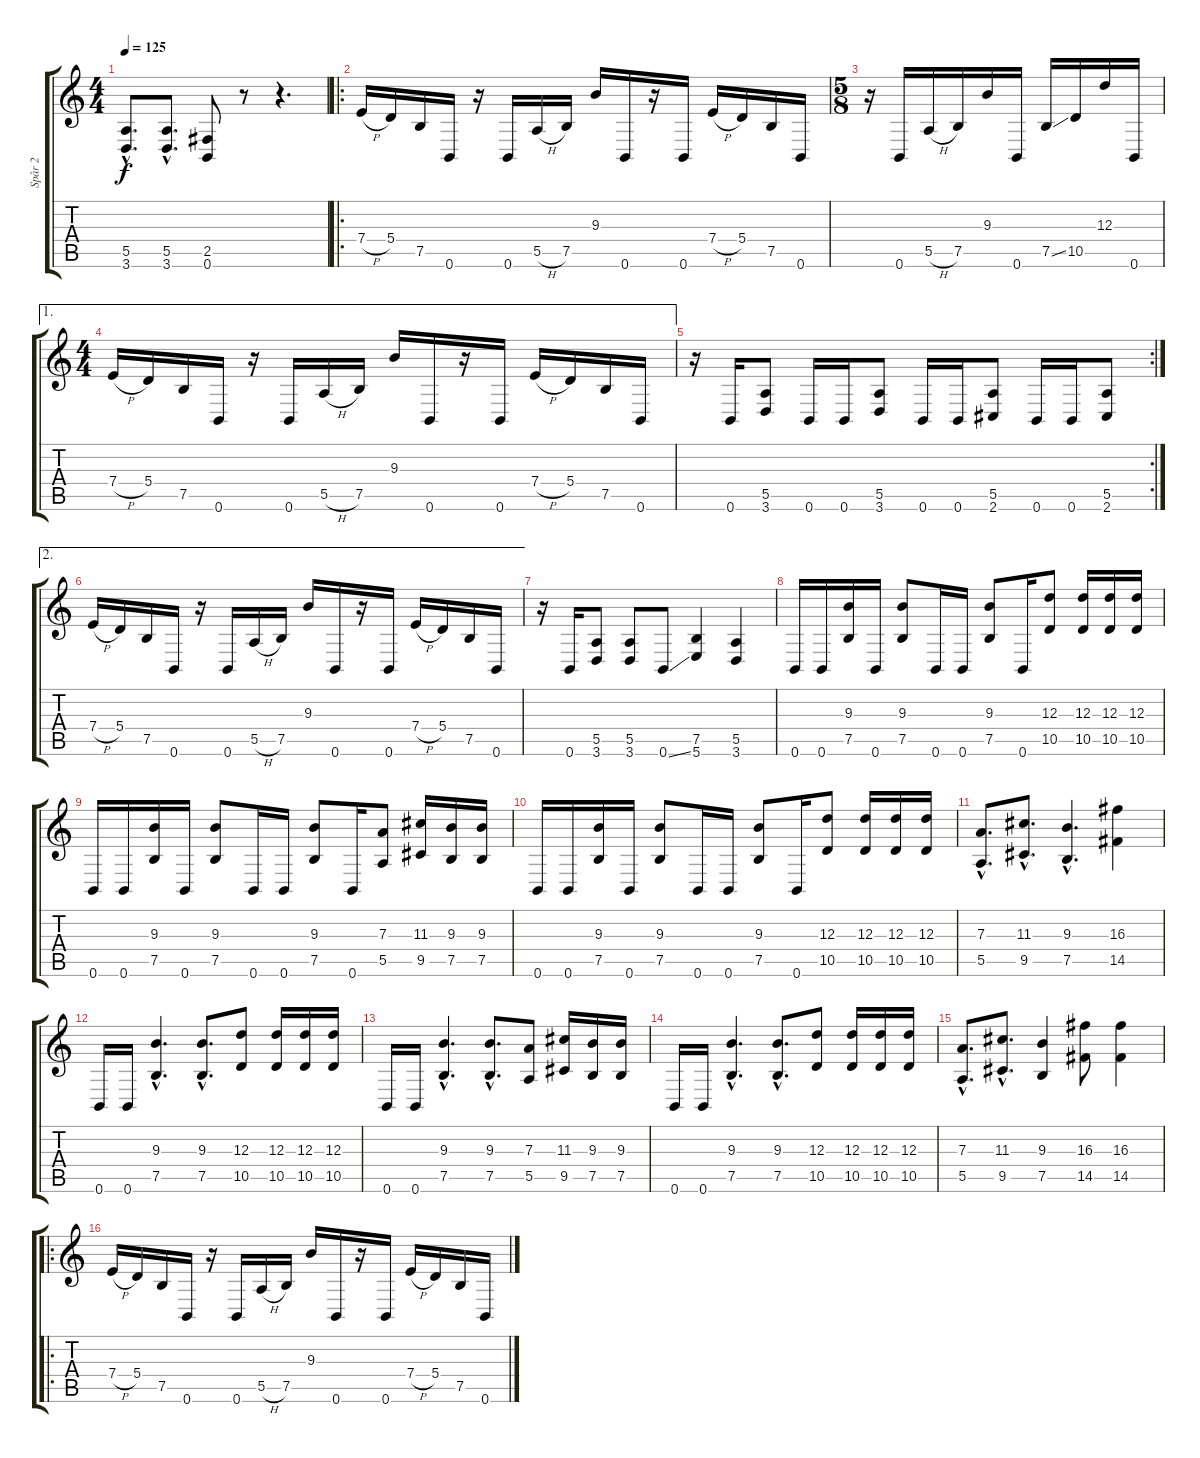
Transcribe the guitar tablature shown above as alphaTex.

\track ("Spår 2" "Spår 2") {instrument distortionguitar}
\staff {score tabs}
\tuning (B3 Gb3 D3 A2 E2 B1) {hide}
\ts (4 4)
\tempo 125
\clef g2
\ks c
(5.5{hac} 3.6{hac}).8{d dy f instrument distortionguitar} (5.5{hac} 3.6{hac}).8{d} (2.5 0.6).8 r.8 r.4{d} |
\ro
7.4{h}.16 5.4.16 7.5.16 0.6.16 r.16 0.6.16 5.5{h}.16 7.5.16 9.3.16 0.6.16 r.16 0.6.16 7.4{h}.16 5.4.16 7.5.16 0.6.16 |
\ts (5 8)
r.16 0.6.16 5.5{h}.16 7.5.16 9.3.16 0.6.16 7.5{ss}.16 10.5.16 12.3.16 0.6.16 |
\ae 1
\ts (4 4)
7.4{h}.16 5.4.16 7.5.16 0.6.16 r.16 0.6.16 5.5{h}.16 7.5.16 9.3.16 0.6.16 r.16 0.6.16 7.4{h}.16 5.4.16 7.5.16 0.6.16 |
\rc 2
r.16 0.6.16 (5.5 3.6).8 0.6.16 0.6.16 (5.5 3.6).8 0.6.16 0.6.16 (5.5 2.6).8 0.6.16 0.6.16 (5.5 2.6).8 |
\ae 2
7.4{h}.16 5.4.16 7.5.16 0.6.16 r.16 0.6.16 5.5{h}.16 7.5.16 9.3.16 0.6.16 r.16 0.6.16 7.4{h}.16 5.4.16 7.5.16 0.6.16 |
r.16 0.6.16 (5.5 3.6).8 (5.5 3.6).8 0.6{ss}.8 (7.5 5.6).4 (5.5 3.6).4 |
0.6.16 0.6.16 (9.3 7.5).16 0.6.16 (9.3 7.5).8 0.6.16 0.6.16 (9.3 7.5).8 0.6.16 (12.3 10.5).8 (12.3 10.5).16 (12.3 10.5).16 (12.3 10.5).16 |
0.6.16 0.6.16 (9.3 7.5).16 0.6.16 (9.3 7.5).8 0.6.16 0.6.16 (9.3 7.5).8 0.6.16 (7.3 5.5).8 (11.3 9.5).16 (9.3 7.5).16 (9.3 7.5).16 |
0.6.16 0.6.16 (9.3 7.5).16 0.6.16 (9.3 7.5).8 0.6.16 0.6.16 (9.3 7.5).8 0.6.16 (12.3 10.5).8 (12.3 10.5).16 (12.3 10.5).16 (12.3 10.5).16 |
(7.3{hac} 5.5{hac}).8{d} (11.3{hac} 9.5{hac}).8{d} (9.3{hac} 7.5{hac}).4{d} (16.3 14.5).4 |
0.6.16 0.6.16 (9.3{hac} 7.5{hac}).4{d} (9.3{hac} 7.5{hac}).8{d} (12.3 10.5).8 (12.3 10.5).16 (12.3 10.5).16 (12.3 10.5).16 |
0.6.16 0.6.16 (9.3{hac} 7.5{hac}).4{d} (9.3{hac} 7.5{hac}).8{d} (7.3 5.5).8 (11.3 9.5).16 (9.3 7.5).16 (9.3 7.5).16 |
0.6.16 0.6.16 (9.3{hac} 7.5{hac}).4{d} (9.3{hac} 7.5{hac}).8{d} (12.3 10.5).8 (12.3 10.5).16 (12.3 10.5).16 (12.3 10.5).16 |
(7.3{hac} 5.5{hac}).8{d} (11.3{hac} 9.5{hac}).8{d} (9.3 7.5).4 (16.3 14.5).8 (16.3 14.5).4 |
\ro
7.4{h}.16 5.4.16 7.5.16 0.6.16 r.16 0.6.16 5.5{h}.16 7.5.16 9.3.16 0.6.16 r.16 0.6.16 7.4{h}.16 5.4.16 7.5.16 0.6.16
